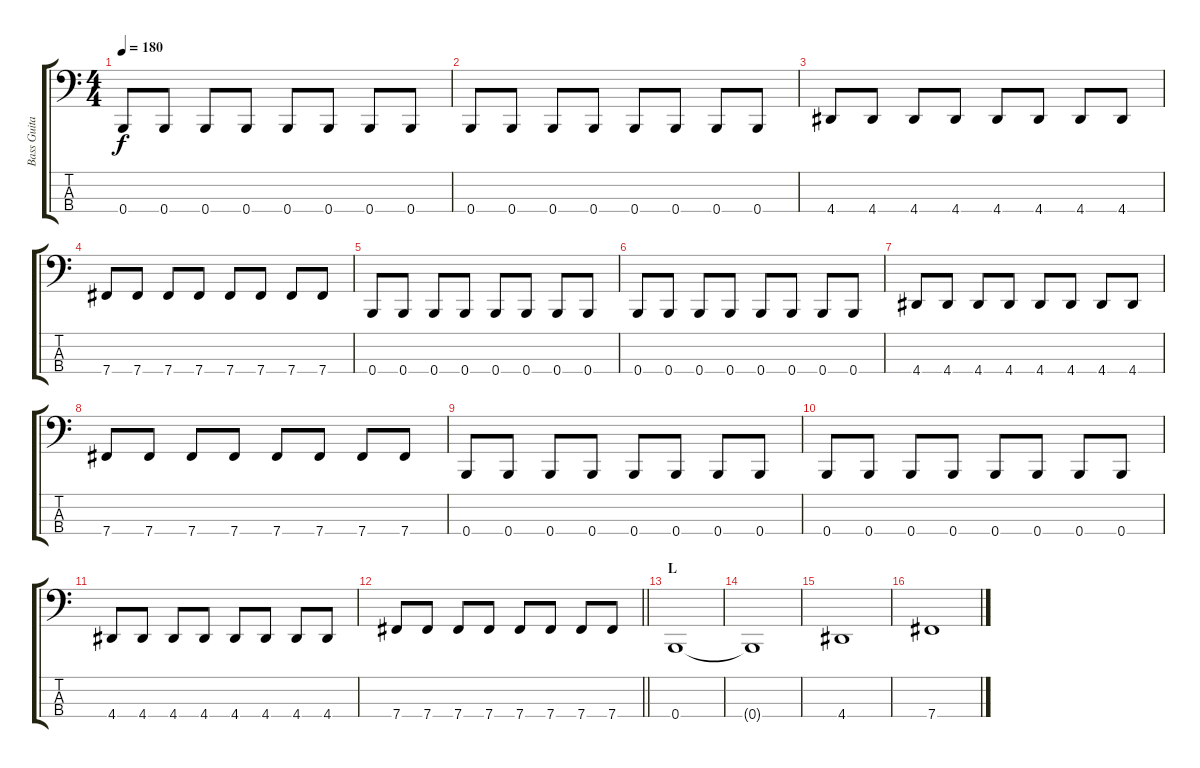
\track ("Bass Guitar: John Kis Gyevi" "Bass Guita") {instrument electricbasspick}
\staff {score tabs}
\tuning (E2 B1 Gb1 B0) {hide}
\ts (4 4)
\tempo 180
\clef f4
\ks c
0.4.8{dy f} 0.4.8 0.4.8 0.4.8 0.4.8 0.4.8 0.4.8 0.4.8 |
0.4.8 0.4.8 0.4.8 0.4.8 0.4.8 0.4.8 0.4.8 0.4.8 |
4.4.8 4.4.8 4.4.8 4.4.8 4.4.8 4.4.8 4.4.8 4.4.8 |
7.4.8 7.4.8 7.4.8 7.4.8 7.4.8 7.4.8 7.4.8 7.4.8 |
0.4.8 0.4.8 0.4.8 0.4.8 0.4.8 0.4.8 0.4.8 0.4.8 |
0.4.8 0.4.8 0.4.8 0.4.8 0.4.8 0.4.8 0.4.8 0.4.8 |
4.4.8 4.4.8 4.4.8 4.4.8 4.4.8 4.4.8 4.4.8 4.4.8 |
7.4.8 7.4.8 7.4.8 7.4.8 7.4.8 7.4.8 7.4.8 7.4.8 |
0.4.8 0.4.8 0.4.8 0.4.8 0.4.8 0.4.8 0.4.8 0.4.8 |
0.4.8 0.4.8 0.4.8 0.4.8 0.4.8 0.4.8 0.4.8 0.4.8 |
4.4.8 4.4.8 4.4.8 4.4.8 4.4.8 4.4.8 4.4.8 4.4.8 |
\barLineRight lightlight
7.4.8 7.4.8 7.4.8 7.4.8 7.4.8 7.4.8 7.4.8 7.4.8 |
\section ("" "L")
0.4.1 |
0.4{t}.1 |
4.4.1 |
7.4.1
